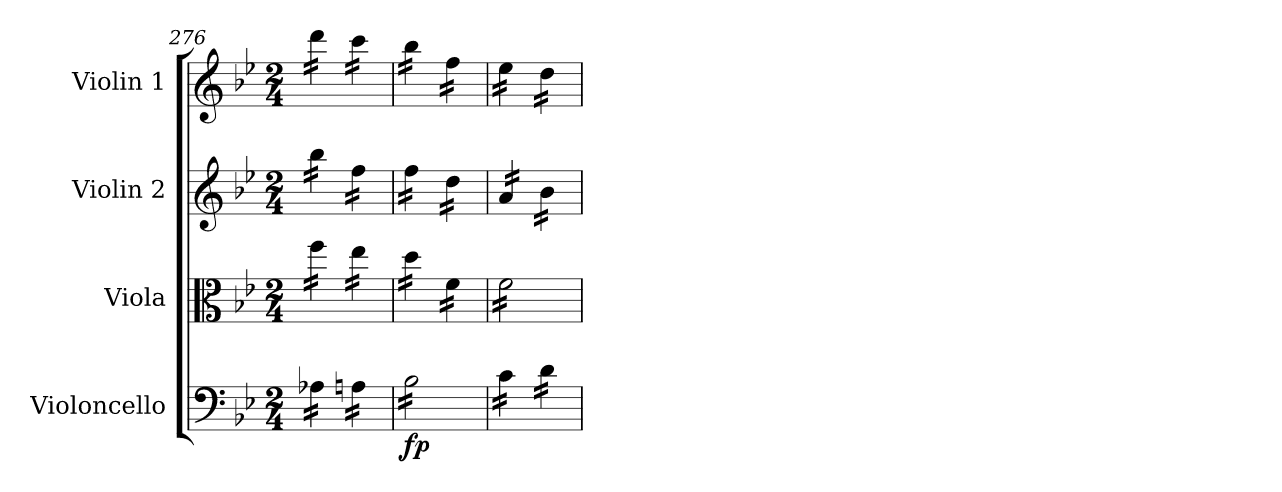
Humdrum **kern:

**kern	**dynam	**kern	**kern	**kern
*part4	*part4	*part3	*part2	*part1
*staff4	*staff4	*staff3	*staff2	*staff1
*I"Violoncello	*	*I"Viola	*I"Violin 2	*I"Violin 1
*I'Vc	*	*I'Vla	*I'Vln	*I'Vln
*clefF4	*	*clefC3	*clefG2	*clefG2
*k[b-e-]	*	*k[b-e-]	*k[b-e-]	*k[b-e-]
*M2/4	*	*M2/4	*M2/4	*M2/4
=276	=276	=276	=276	=276
*tremolo	*	*	*	*
*	*	*tremolo	*	*
*	*	*	*tremolo	*
*	*	*	*	*tremolo
16A-X\LL	.	16ff\LL	16bb-\LL	16ddd\LL
16A-X\	.	16ff\	16bb-\	16ddd\
16A-X\	.	16ff\	16bb-\	16ddd\
16A-X\JJ	.	16ff\JJ	16bb-\JJ	16ddd\JJ
16An\LL	.	16ee-\LL	16ff\LL	16ccc\LL
16An\	.	16ee-\	16ff\	16ccc\
16An\	.	16ee-\	16ff\	16ccc\
16An\JJ	.	16ee-\JJ	16ff\JJ	16ccc\JJ
=277	=277	=277	=277	=277
!	!LO:DY:b	!	!	!
16B-\LL	fp	16dd\LL	16ff\LL	16bb-\LL
16B-\	.	16dd\	16ff\	16bb-\
16B-\	.	16dd\	16ff\	16bb-\
16B-\	.	16dd\JJ	16ff\JJ	16bb-\JJ
16B-\	.	16f\LL	16dd\LL	16ff\LL
16B-\	.	16f\	16dd\	16ff\
16B-\	.	16f\	16dd\	16ff\
16B-\JJ	.	16f\JJ	16dd\JJ	16ff\JJ
=278	=278	=278	=278	=278
16c\LL	.	16f\LL	16a/LL	16ee-\LL
16c\	.	16f\	16a/	16ee-\
16c\	.	16f\	16a/	16ee-\
16c\JJ	.	16f\	16a/JJ	16ee-\JJ
16d\LL	.	16f\	16b-\LL	16dd\LL
16d\	.	16f\	16b-\	16dd\
16d\	.	16f\	16b-\	16dd\
16d\JJ	.	16f\JJ	16b-\JJ	16dd\JJ
*	*	*	*	*Xtremolo
*	*	*	*Xtremolo	*
*	*	*Xtremolo	*	*
*Xtremolo	*	*	*	*
=	=	=	=	=
*-	*-	*-	*-	*-
